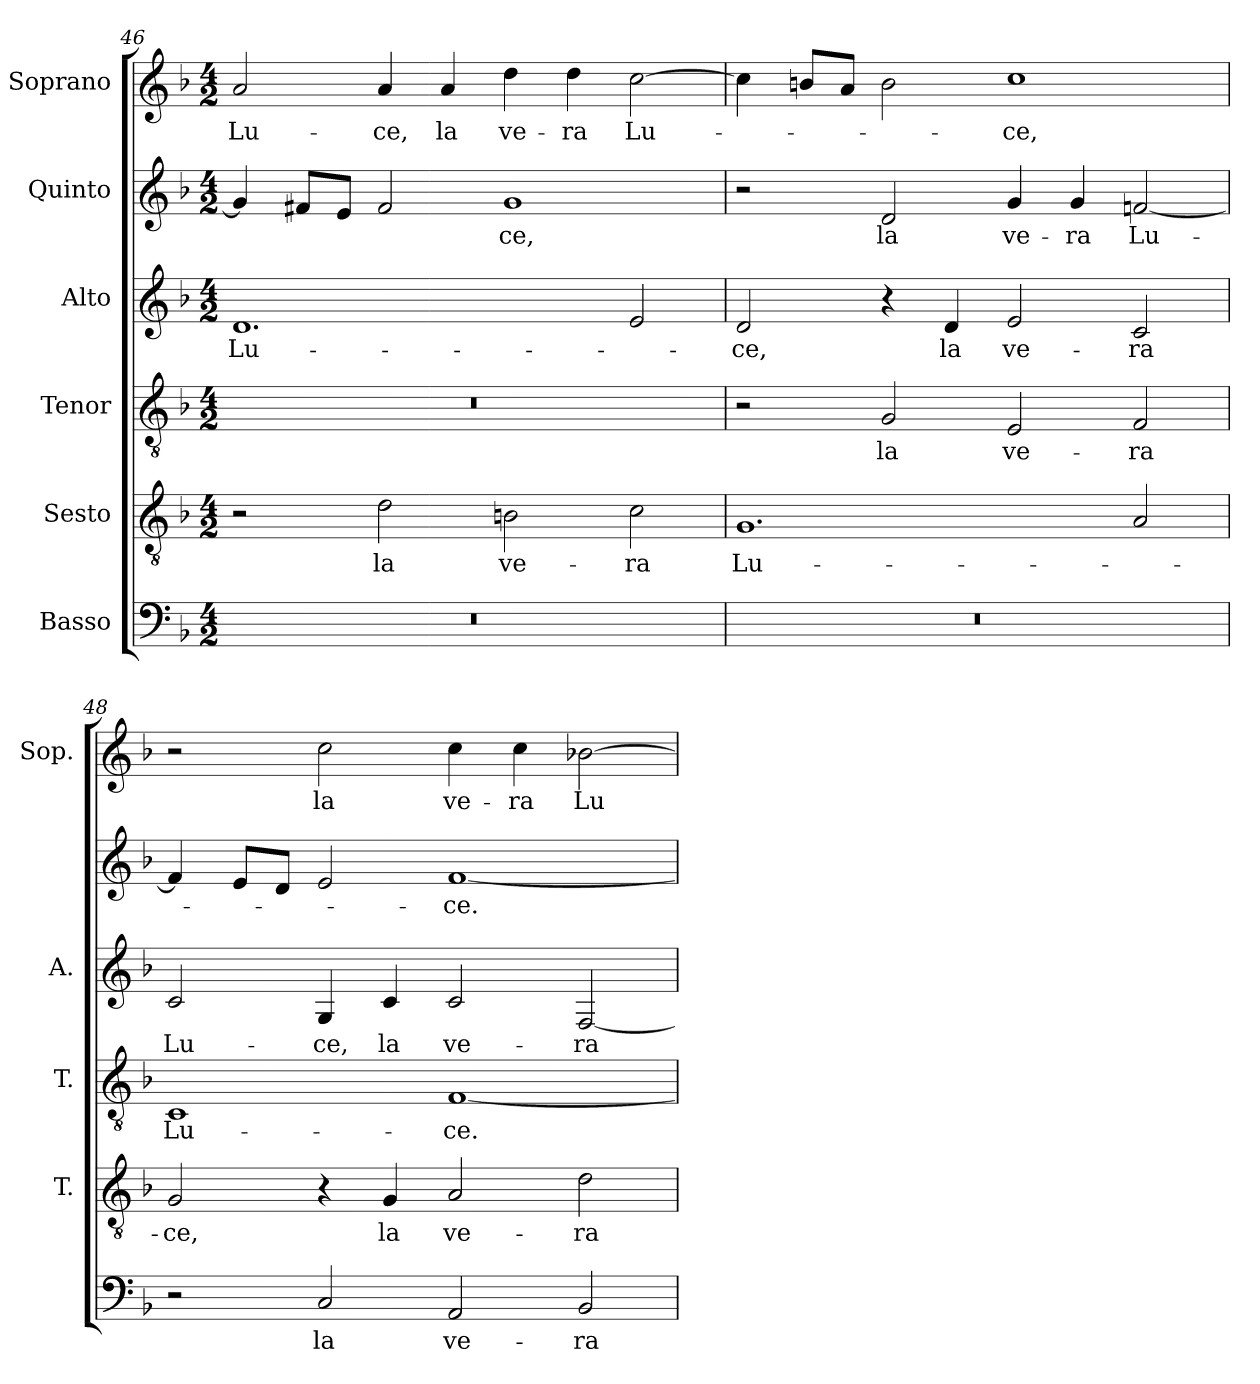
**kern	**text	**kern	**text	**kern	**text	**kern	**text	**kern	**text	**kern	**text
*part6	*part6	*part5	*part5	*part4	*part4	*part3	*part3	*part2	*part2	*part1	*part1
*staff6	*staff6	*staff5	*staff5	*staff4	*staff4	*staff3	*staff3	*staff2	*staff2	*staff1	*staff1
*I"Basso	*	*I"Sesto	*	*I"Tenor	*	*I"Alto	*	*I"Quinto	*	*I"Soprano	*
*	*	*I'T.	*	*I'T.	*	*I'A.	*	*	*	*I'Sop.	*
!!LO:LB:g=z
*clefF4	*	*clefGv2	*	*clefGv2	*	*clefG2	*	*clefG2	*	*clefG2	*
*	*	*ITrd7c12	*	*ITrd7c12	*	*	*	*	*	*	*
*k[b-]	*	*k[b-]	*	*k[b-]	*	*k[b-]	*	*k[b-]	*	*k[b-]	*
*F:	*	*F:	*	*F:	*	*F:	*	*F:	*	*F:	*
*M4/2	*	*M4/2	*	*M4/2	*	*M4/2	*	*M4/2	*	*M4/2	*
=46	=46	=46	=46	=46	=46	=46	=46	=46	=46	=46	=46
!LO:N:vis=1	!	!	!	!LO:N:vis=1	!	!	!	!	!	!	!
!	!	!	!	!	!	!	!LO:LY:b:color=#000000	!	!	!	!
!	!	!	!	!	!	!	!	!	!	!	!LO:LY:b:color=#000000
0r	.	2r	.	0r	.	1.di	Lu-	4gi/]	.	2ai/	Lu-
.	.	.	.	.	.	.	.	8f#Xi/L	.	.	.
.	.	.	.	.	.	.	.	8ei/J	.	.	.
!	!	!	!LO:LY:b:color=#000000	!	!	!	!	!	!	!	!
!	!	!	!	!	!	!	!	!	!	!	!LO:LY:b:color=#000000
.	.	2Di\	la	.	.	.	.	2f#i/	.	4ai/	-ce,
!	!	!	!	!	!	!	!	!	!	!	!LO:LY:b:color=#000000
.	.	.	.	.	.	.	.	.	.	4ai/	la
!	!	!	!LO:LY:b:color=#000000	!	!	!	!	!	!	!	!
!	!	!	!	!	!	!	!	!	!LO:LY:b:color=#000000	!	!
!	!	!	!	!	!	!	!	!	!	!	!LO:LY:b:color=#000000
.	.	2BBni\	ve-	.	.	.	.	1gi	-ce,	4ddi\	ve-
!	!	!	!	!	!	!	!	!	!	!	!LO:LY:b:color=#000000
.	.	.	.	.	.	.	.	.	.	4ddi\	-ra
!	!	!	!LO:LY:b:color=#000000	!	!	!	!	!	!	!	!
!	!	!	!	!	!	!	!	!	!	!	!LO:LY:b:color=#000000
.	.	2Ci\	-ra	.	.	2ei/	.	.	.	[2cci\	Lu-
=47	=47	=47	=47	=47	=47	=47	=47	=47	=47	=47	=47
!LO:N:vis=1	!	!	!	!	!	!	!	!	!	!	!
!	!	!	!LO:LY:b:color=#000000	!	!	!	!	!	!	!	!
!	!	!	!	!	!	!	!LO:LY:b:color=#000000	!	!	!	!
0r	.	1.GGi	Lu-	2r	.	2di/	-ce,	2r	.	4cci\]	.
.	.	.	.	.	.	.	.	.	.	8bni/L	.
.	.	.	.	.	.	.	.	.	.	8ai/J	.
!	!	!	!	!	!LO:LY:b:color=#000000	!	!	!	!	!	!
!	!	!	!	!	!	!	!	!	!LO:LY:b:color=#000000	!	!
.	.	.	.	2GGi/	la	4r	.	2di/	la	2bi\	.
!	!	!	!	!	!	!	!LO:LY:b:color=#000000	!	!	!	!
.	.	.	.	.	.	4di/	la	.	.	.	.
!	!	!	!	!	!LO:LY:b:color=#000000	!	!	!	!	!	!
!	!	!	!	!	!	!	!LO:LY:b:color=#000000	!	!	!	!
!	!	!	!	!	!	!	!	!	!LO:LY:b:color=#000000	!	!
!	!	!	!	!	!	!	!	!	!	!	!LO:LY:b:color=#000000
.	.	.	.	2EEi/	ve-	2ei/	ve-	4gi/	ve-	1cci	-ce,
!	!	!	!	!	!	!	!	!	!LO:LY:b:color=#000000	!	!
.	.	.	.	.	.	.	.	4gi/	-ra	.	.
!	!	!	!	!	!LO:LY:b:color=#000000	!	!	!	!	!	!
!	!	!	!	!	!	!	!LO:LY:b:color=#000000	!	!	!	!
!	!	!	!	!	!	!	!	!	!LO:LY:b:color=#000000	!	!
.	.	2AAi/	.	2FFi/	-ra	2ci/	-ra	[2fni/	Lu-	.	.
=48	=48	=48	=48	=48	=48	=48	=48	=48	=48	=48	=48
!	!	!	!LO:LY:b:color=#000000	!	!	!	!	!	!	!	!
!	!	!	!	!	!LO:LY:b:color=#000000	!	!	!	!	!	!
!	!	!	!	!	!	!	!LO:LY:b:color=#000000	!	!	!	!
2r	.	2GGi/	-ce,	1CCi	Lu-	2ci/	Lu-	4fi/]	.	2r	.
.	.	.	.	.	.	.	.	8ei/L	.	.	.
.	.	.	.	.	.	.	.	8di/J	.	.	.
!	!LO:LY:b:color=#000000	!	!	!	!	!	!	!	!	!	!
!	!	!	!	!	!	!	!LO:LY:b:color=#000000	!	!	!	!
!	!	!	!	!	!	!	!	!	!	!	!LO:LY:b:color=#000000
2Ci/	la	4r	.	.	.	4Gi/	-ce,	2ei/	.	2cci\	la
!	!	!	!LO:LY:b:color=#000000	!	!	!	!	!	!	!	!
!	!	!	!	!	!	!	!LO:LY:b:color=#000000	!	!	!	!
.	.	4GGi/	la	.	.	4ci/	la	.	.	.	.
!	!LO:LY:b:color=#000000	!	!	!	!	!	!	!	!	!	!
!	!	!	!LO:LY:b:color=#000000	!	!	!	!	!	!	!	!
!	!	!	!	!	!LO:LY:b:color=#000000	!	!	!	!	!	!
!	!	!	!	!	!	!	!LO:LY:b:color=#000000	!	!	!	!
!	!	!	!	!	!	!	!	!	!LO:LY:b:color=#000000	!	!
!	!	!	!	!	!	!	!	!	!	!	!LO:LY:b:color=#000000
2AAi/	ve-	2AAi/	ve-	[1FFi	-ce.	2ci/	ve-	[1fi	-ce.	4cci\	ve-
!	!	!	!	!	!	!	!	!	!	!	!LO:LY:b:color=#000000
.	.	.	.	.	.	.	.	.	.	4cci\	-ra
!	!LO:LY:b:color=#000000	!	!	!	!	!	!	!	!	!	!
!	!	!	!LO:LY:b:color=#000000	!	!	!	!	!	!	!	!
!	!	!	!	!	!	!	!LO:LY:b:color=#000000	!	!	!	!
!	!	!	!	!	!	!	!	!	!	!	!LO:LY:b:color=#000000
2BB-i/	-ra	2Di\	-ra	.	.	[2Fi/	-ra	.	.	[2b-Xi\	Lu-
=	=	=	=	=	=	=	=	=	=	=	=
*-	*-	*-	*-	*-	*-	*-	*-	*-	*-	*-	*-
